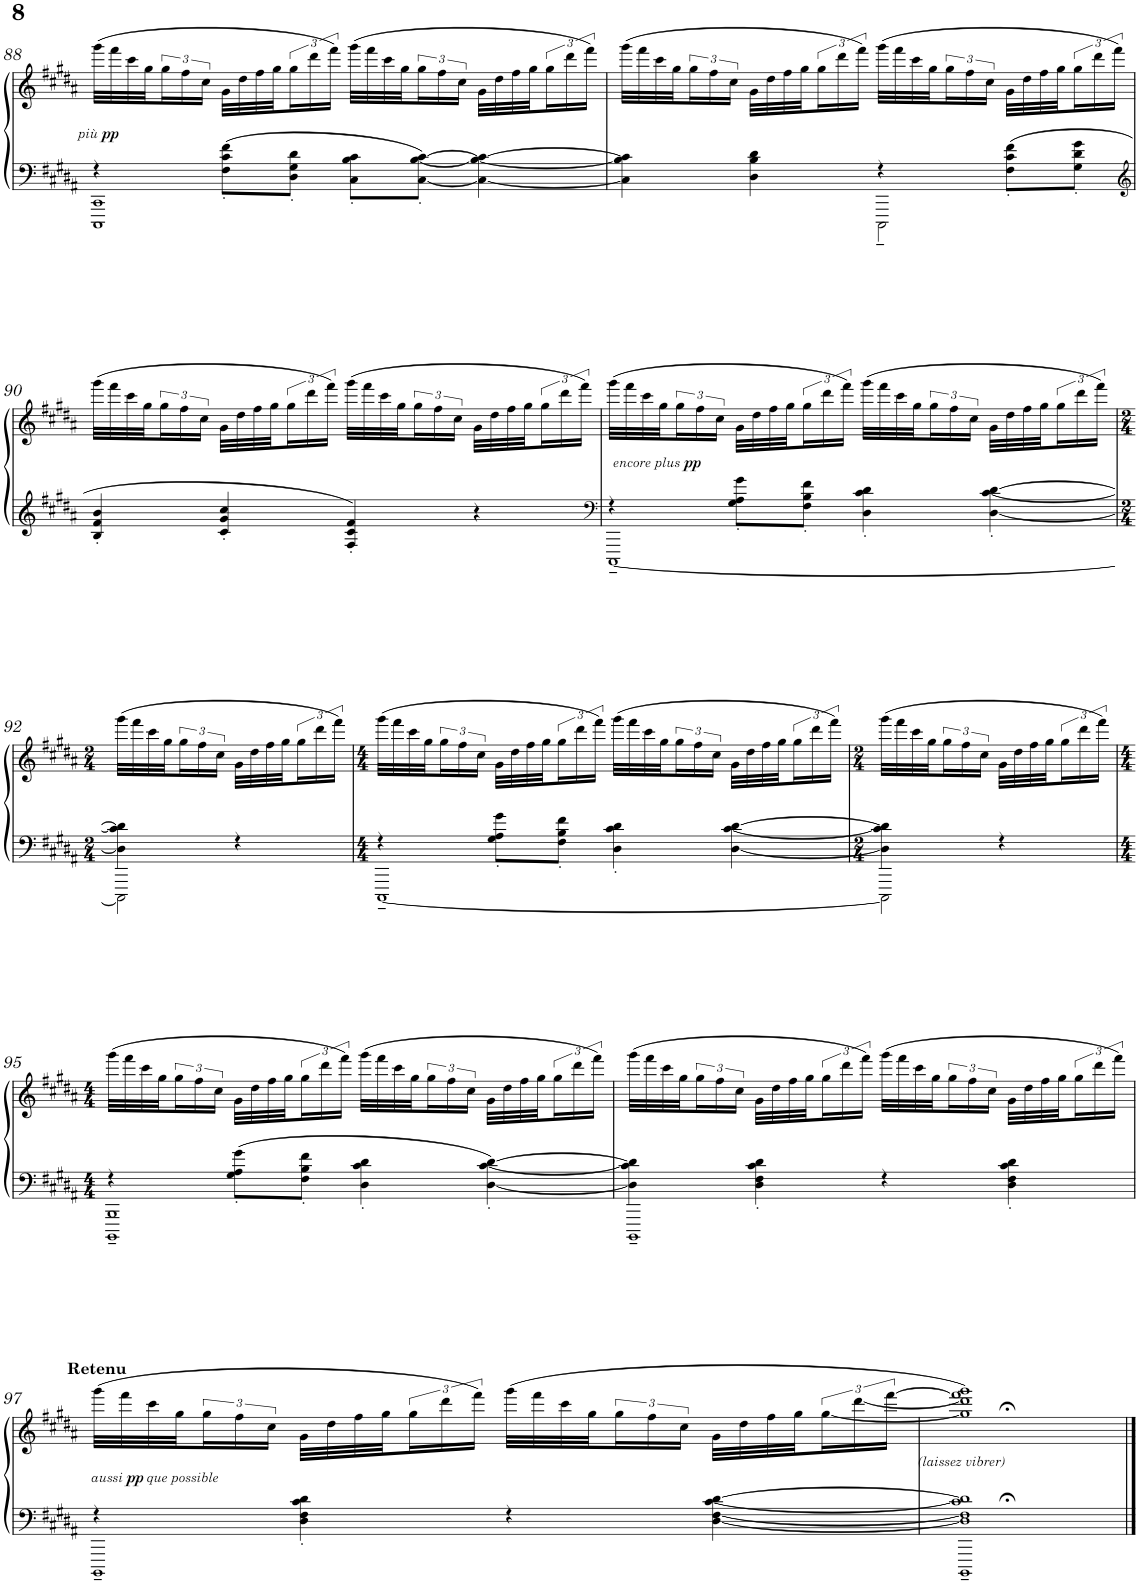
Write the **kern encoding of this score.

**kern	**kern	**dynam
*part1	*part1	*part1
*staff2	*staff1	*staff1/2
*I"PIANO	*	*
*I'Pno	*	*
!!LO:PB:g=z
*clefF4	*clefG2	*
*k[f#c#g#d#a#]	*k[f#c#g#d#a#]	*
*M4/4	*M4/4	*
=88	=88	=88
*^	*	*
!	!	!	!LO:DY:b
!	!	!	!LO:DY:n=1:b
4r	1CCC# 1CC#	(32ggg#\LLL	other-dynamics pp
.	.	32fff#\	.
.	.	32ccc#\	.
.	.	32gg#\JJ	.
.	.	24gg#\L	.
.	.	24ff#\	.
.	.	24cc#\JJ	.
8F#\' 8c#\' 8f#\'L	.	32g#\LLL	.
.	.	32dd#\	.
.	.	32ff#\	.
.	.	32gg#\JJ	.
8D#\' 8G#\' 8d#\'J	.	24gg#\L	.
.	.	24ddd#\	.
.	.	24fff#\JJ)	.
8C#\' 8B\' 8c#\'L	.	(32ggg#\LLL	.
.	.	32fff#\	.
.	.	32ccc#\	.
.	.	32gg#\JJ	.
[8C#\' [8B\' [>8c#\'J	.	24gg#\L	.
.	.	24ff#\	.
.	.	24cc#\JJ	.
4C#\_ 4B\_ 4c#\_	.	32g#\LLL	.
.	.	32dd#\	.
.	.	32ff#\	.
.	.	32gg#\JJ	.
.	.	24gg#\L	.
.	.	24ddd#\	.
.	.	24fff#\JJ)	.
=89	=89	=89	=89
4C#\] 4B\] 4c#\]	2ryy	(32ggg#\LLL	.
.	.	32fff#\	.
.	.	32ccc#\	.
.	.	32gg#\JJ	.
.	.	24gg#\L	.
.	.	24ff#\	.
.	.	24cc#\JJ	.
4D#\ 4B\ 4d#\	.	32g#\LLL	.
.	.	32dd#\	.
.	.	32ff#\	.
.	.	32gg#\JJ	.
.	.	24gg#\L	.
.	.	24ddd#\	.
.	.	24fff#\JJ)	.
4r	2CCC#~\	(32ggg#\LLL	.
.	.	32fff#\	.
.	.	32ccc#\	.
.	.	32gg#\JJ	.
.	.	24gg#\L	.
.	.	24ff#\	.
.	.	24cc#\JJ	.
8F#\' 8c#\' 8f#\'L	.	32g#\LLL	.
.	.	32dd#\	.
.	.	32ff#\	.
.	.	32gg#\JJ	.
8G#\' 8d#\' 8g#\'J	.	24gg#\L	.
.	.	24ddd#\	.
.	.	24fff#\JJ)	.
*v	*v	*	*
!!LO:LB:g=z
=90	=90	=90
*clefG2	*	*
4B/' 4f#/' 4b/'	(32ggg#\LLL	.
.	32fff#\	.
.	32ccc#\	.
.	32gg#\JJ	.
.	24gg#\L	.
.	24ff#\	.
.	24cc#\JJ	.
4c#/' 4g#/' 4cc#/'	32g#\LLL	.
.	32dd#\	.
.	32ff#\	.
.	32gg#\JJ	.
.	24gg#\L	.
.	24ddd#\	.
.	24fff#\JJ)	.
4F#/' 4c#/' 4f#/'	(32ggg#\LLL	.
.	32fff#\	.
.	32ccc#\	.
.	32gg#\JJ	.
.	24gg#\L	.
.	24ff#\	.
.	24cc#\JJ	.
4r	32g#\LLL	.
.	32dd#\	.
.	32ff#\	.
.	32gg#\JJ	.
.	24gg#\L	.
.	24ddd#\	.
.	24fff#\JJ)	.
=91	=91	=91
*clefF4	*	*
*^	*	*
!	!	!	!LO:DY:b
!	!	!	!LO:DY:n=1:b
4r	[1CCC#~	(32ggg#\LLL	other-dynamics pp
.	.	32fff#\	.
.	.	32ccc#\	.
.	.	32gg#\JJ	.
.	.	24gg#\L	.
.	.	24ff#\	.
.	.	24cc#\JJ	.
8G#\' 8A#\' 8g#\'L	.	32g#\LLL	.
.	.	32dd#\	.
.	.	32ff#\	.
.	.	32gg#\JJ	.
8F#\' 8B\' 8f#\'J	.	24gg#\L	.
.	.	24ddd#\	.
.	.	24fff#\JJ)	.
4D#\' 4c#\' 4d#\'	.	(32ggg#\LLL	.
.	.	32fff#\	.
.	.	32ccc#\	.
.	.	32gg#\JJ	.
.	.	24gg#\L	.
.	.	24ff#\	.
.	.	24cc#\JJ	.
[4D#\' [4c#\' [>4d#\'	.	32g#\LLL	.
.	.	32dd#\	.
.	.	32ff#\	.
.	.	32gg#\JJ	.
.	.	24gg#\L	.
.	.	24ddd#\	.
.	.	24fff#\JJ)	.
!!LO:LB:g=z
=92	=92	=92	=92
*M2/4	*	*M2/4	*
4D#\] 4c#\] 4d#\]	2CCC#\]	(32ggg#\LLL	.
.	.	32fff#\	.
.	.	32ccc#\	.
.	.	32gg#\JJ	.
.	.	24gg#\L	.
.	.	24ff#\	.
.	.	24cc#\JJ	.
4r	.	32g#\LLL	.
.	.	32dd#\	.
.	.	32ff#\	.
.	.	32gg#\JJ	.
.	.	24gg#\L	.
.	.	24ddd#\	.
.	.	24fff#\JJ)	.
=93	=93	=93	=93
*M4/4	*	*M4/4	*
4r	[1CCC#~	(32ggg#\LLL	.
.	.	32fff#\	.
.	.	32ccc#\	.
.	.	32gg#\JJ	.
.	.	24gg#\L	.
.	.	24ff#\	.
.	.	24cc#\JJ	.
8G#\' 8A#\' 8g#\'L	.	32g#\LLL	.
.	.	32dd#\	.
.	.	32ff#\	.
.	.	32gg#\JJ	.
8F#\' 8B\' 8f#\'J	.	24gg#\L	.
.	.	24ddd#\	.
.	.	24fff#\JJ)	.
4D#\' 4c#\' 4d#\'	.	(32ggg#\LLL	.
.	.	32fff#\	.
.	.	32ccc#\	.
.	.	32gg#\JJ	.
.	.	24gg#\L	.
.	.	24ff#\	.
.	.	24cc#\JJ	.
[4D#\ [4c#\ [>4d#\	.	32g#\LLL	.
.	.	32dd#\	.
.	.	32ff#\	.
.	.	32gg#\JJ	.
.	.	24gg#\L	.
.	.	24ddd#\	.
.	.	24fff#\JJ)	.
=94	=94	=94	=94
*M2/4	*	*M2/4	*
4D#\] 4c#\] 4d#\]	2CCC#\]	(32ggg#\LLL	.
.	.	32fff#\	.
.	.	32ccc#\	.
.	.	32gg#\JJ	.
.	.	24gg#\L	.
.	.	24ff#\	.
.	.	24cc#\JJ	.
4r	.	32g#\LLL	.
.	.	32dd#\	.
.	.	32ff#\	.
.	.	32gg#\JJ	.
.	.	24gg#\L	.
.	.	24ddd#\	.
.	.	24fff#\JJ)	.
!!LO:LB:g=z
=95	=95	=95	=95
*M4/4	*	*M4/4	*
4r	1BBBB~ 1BBB~	(32ggg#\LLL	.
.	.	32fff#\	.
.	.	32ccc#\	.
.	.	32gg#\JJ	.
.	.	24gg#\L	.
.	.	24ff#\	.
.	.	24cc#\JJ	.
8G#\' 8A#\' 8g#\'L	.	32g#\LLL	.
.	.	32dd#\	.
.	.	32ff#\	.
.	.	32gg#\JJ	.
8F#\' 8B\' 8f#\'J	.	24gg#\L	.
.	.	24ddd#\	.
.	.	24fff#\JJ)	.
4D#\' 4c#\' 4d#\'	.	(32ggg#\LLL	.
.	.	32fff#\	.
.	.	32ccc#\	.
.	.	32gg#\JJ	.
.	.	24gg#\L	.
.	.	24ff#\	.
.	.	24cc#\JJ	.
[4D#\' [4c#\' [>4d#\'	.	32g#\LLL	.
.	.	32dd#\	.
.	.	32ff#\	.
.	.	32gg#\JJ	.
.	.	24gg#\L	.
.	.	24ddd#\	.
.	.	24fff#\JJ)	.
=96	=96	=96	=96
4D#\] 4c#\] 4d#\]	1BBBB~	(32ggg#\LLL	.
.	.	32fff#\	.
.	.	32ccc#\	.
.	.	32gg#\JJ	.
.	.	24gg#\L	.
.	.	24ff#\	.
.	.	24cc#\JJ	.
4D#\' 4F#\' 4c#\' 4d#\'	.	32g#\LLL	.
.	.	32dd#\	.
.	.	32ff#\	.
.	.	32gg#\JJ	.
.	.	24gg#\L	.
.	.	24ddd#\	.
.	.	24fff#\JJ)	.
4r	.	(32ggg#\LLL	.
.	.	32fff#\	.
.	.	32ccc#\	.
.	.	32gg#\JJ	.
.	.	24gg#\L	.
.	.	24ff#\	.
.	.	24cc#\JJ	.
4D#\' 4F#\' 4c#\' 4d#\'	.	32g#\LLL	.
.	.	32dd#\	.
.	.	32ff#\	.
.	.	32gg#\JJ	.
.	.	24gg#\L	.
.	.	24ddd#\	.
.	.	24fff#\JJ)	.
!!LO:LB:g=z
=97	=97	=97	=97
!	!	!LO:TX:a:B:t=Retenu	!
!	!	!	!LO:DY:b
!	!	!	!LO:DY:n=1:b
!	!	!	!LO:DY:n=2:b
4r	1BBBB~	(32ggg#\LLL	other-dynamics pp other-dynamics
.	.	32fff#\	.
.	.	32ccc#\	.
.	.	32gg#\JJ	.
.	.	24gg#\L	.
.	.	24ff#\	.
.	.	24cc#\JJ	.
4D#\' 4F#\' 4c#\' 4d#\'	.	32g#\LLL	.
.	.	32dd#\	.
.	.	32ff#\	.
.	.	32gg#\JJ	.
.	.	24gg#\L	.
.	.	24ddd#\	.
.	.	24fff#\JJ)	.
4r	.	(32ggg#\LLL	.
.	.	32fff#\	.
.	.	32ccc#\	.
.	.	32gg#\JJ	.
.	.	24gg#\L	.
.	.	24ff#\	.
.	.	24cc#\JJ	.
[4D#\ [4F#\ [4c#\ [>4d#\	.	32g#\LLL	.
.	.	32dd#\	.
.	.	32ff#\	.
.	.	32gg#\JJ	.
.	.	[<24gg#\L	.
.	.	[<24ddd#\	.
.	.	[24fff#\JJ	.
=98	=98	=98	=98
!	!	!LO:TX:b:i:t=(laissez vibrer)	!
1D#];< 1F#];< 1c#];< 1d#];<	1BBBB~	1gg#];< 1ddd#];< 1fff#];< 1ggg#;<)	.
*v	*v	*	*
==	==	==
*-	*-	*-
